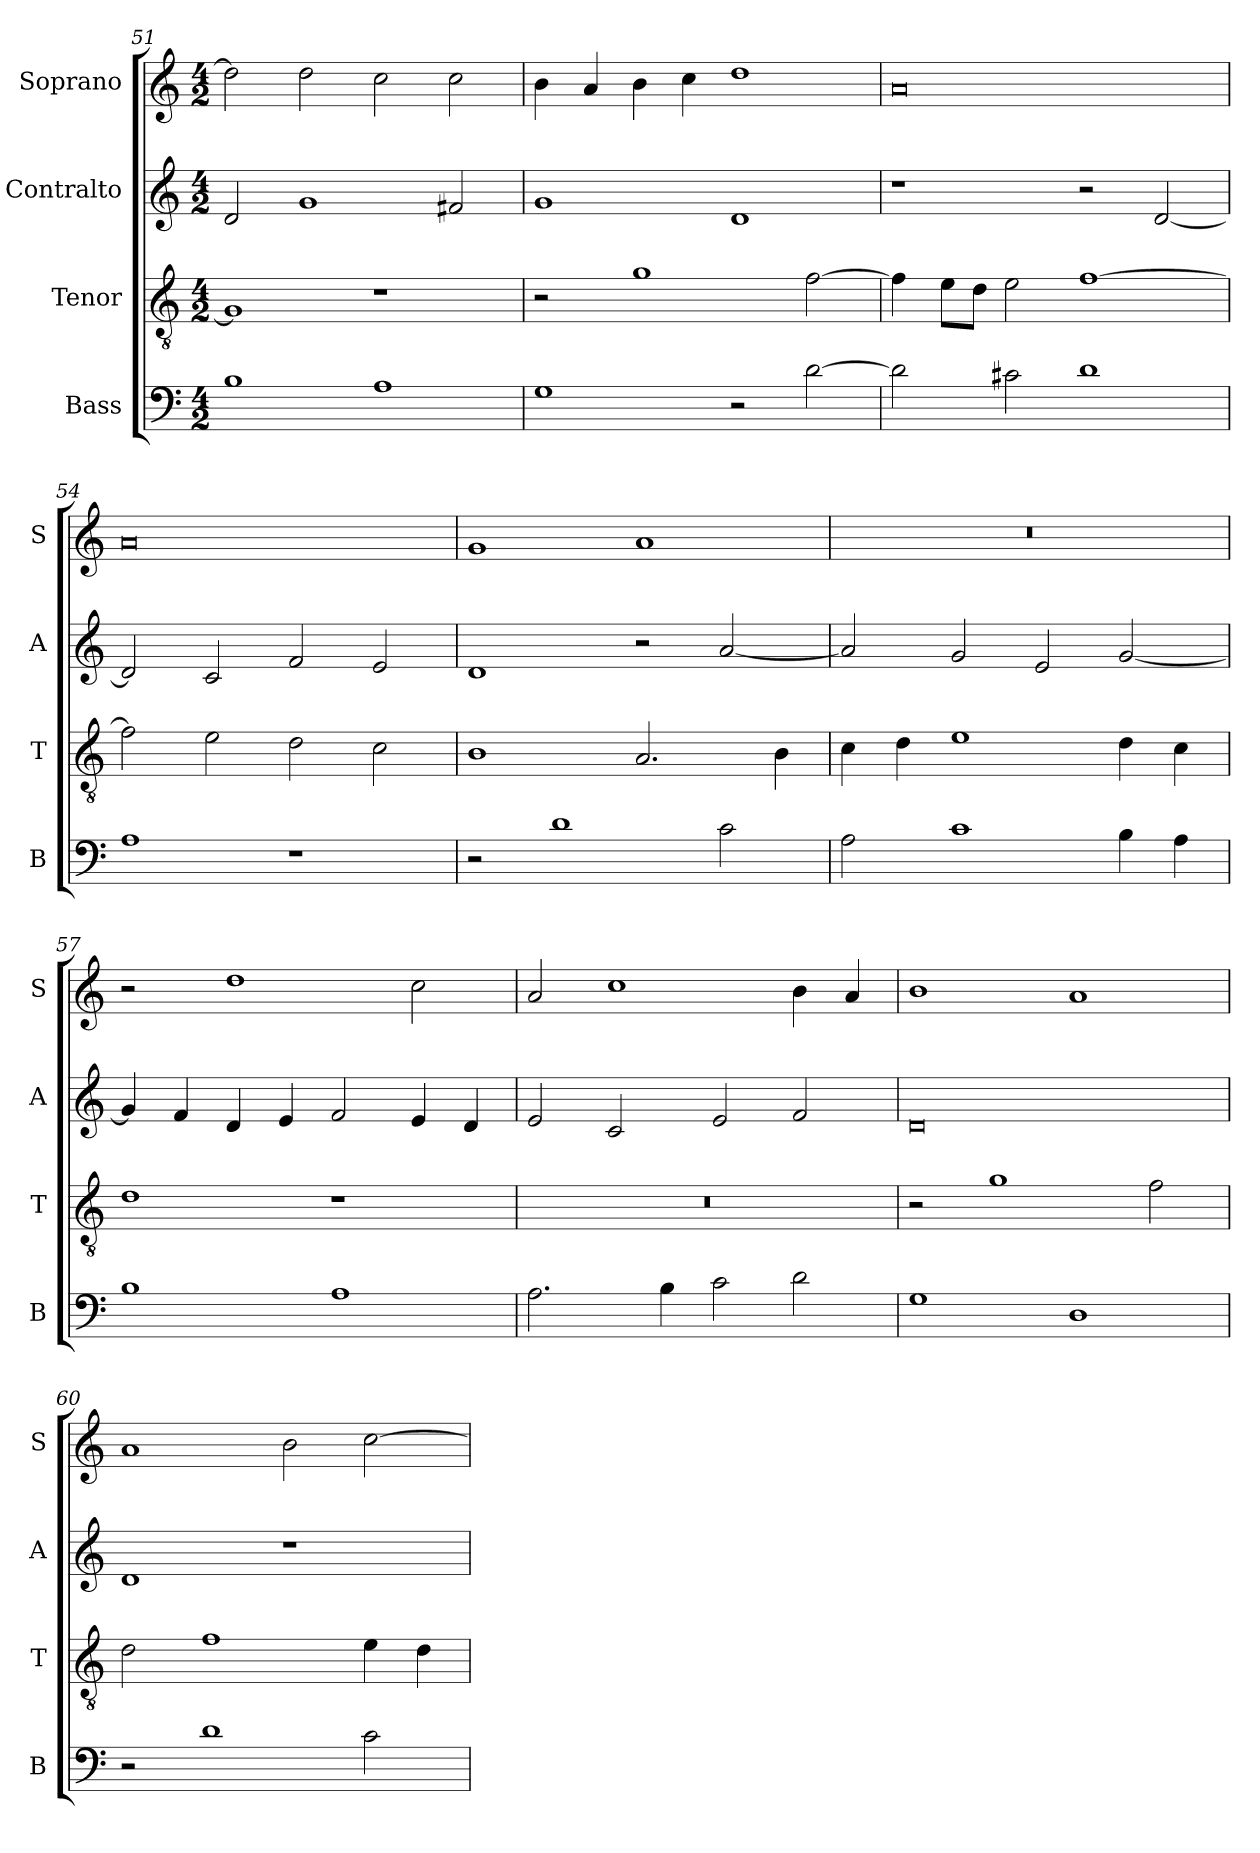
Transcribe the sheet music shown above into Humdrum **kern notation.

**kern	**kern	**kern	**kern
*part4	*part3	*part2	*part1
*staff4	*staff3	*staff2	*staff1
*I"Bass	*I"Tenor	*I"Contralto	*I"Soprano
*I'B	*I'T	*I'A	*I'S
*clefF4	*clefGv2	*clefG2	*clefG2
*k[]	*k[]	*k[]	*k[]
*G:mix	*G:mix	*G:mix	*G:mix
*M4/2	*M4/2	*M4/2	*M4/2
=51	=51	=51	=51
1B	1G]	2d	2dd]
.	.	1g	2dd
1A	1r	.	2cc
.	.	2f#X	2cc
=52	=52	=52	=52
1G	2r	1g	4b
.	.	.	4a
.	1g	.	4b
.	.	.	4cc
2r	.	1d	1dd
[2d	[2f	.	.
=53	=53	=53	=53
2d]	4f]	1r	0a
.	8e\L	.	.
.	8d\J	.	.
2c#X	2e	.	.
1d	[1f	2r	.
.	.	[2d	.
=54	=54	=54	=54
1A	2f]	2d]	0a
.	2e	2c	.
1r	2d	2f	.
.	2c	2e	.
=55	=55	=55	=55
2r	1B	1d	1g
1d	.	.	.
.	2.A	2r	1a
2c	.	[2a	.
.	4B	.	.
=56	=56	=56	=56
2A	4c	2a]	0r
.	4d	.	.
1c	1e	2g	.
.	.	2e	.
4B	4d	[2g	.
4A	4c	.	.
=57	=57	=57	=57
1B	1d	4g]	2r
.	.	4f	.
.	.	4d	1dd
.	.	4e	.
1A	1r	2f	.
.	.	4e	2cc
.	.	4d	.
=58	=58	=58	=58
2.A	0r	2e	2a
.	.	2c	1cc
4B	.	.	.
2c	.	2e	.
2d	.	2f	4b
.	.	.	4a
=59	=59	=59	=59
1G	2r	0d	1b
.	1g	.	.
1D	.	.	1a
.	2f	.	.
=60	=60	=60	=60
2r	2d	1d	1a
1d	1f	.	.
.	.	1r	2b
2c	4e	.	[2cc
.	4d	.	.
=	=	=	=
*-	*-	*-	*-
